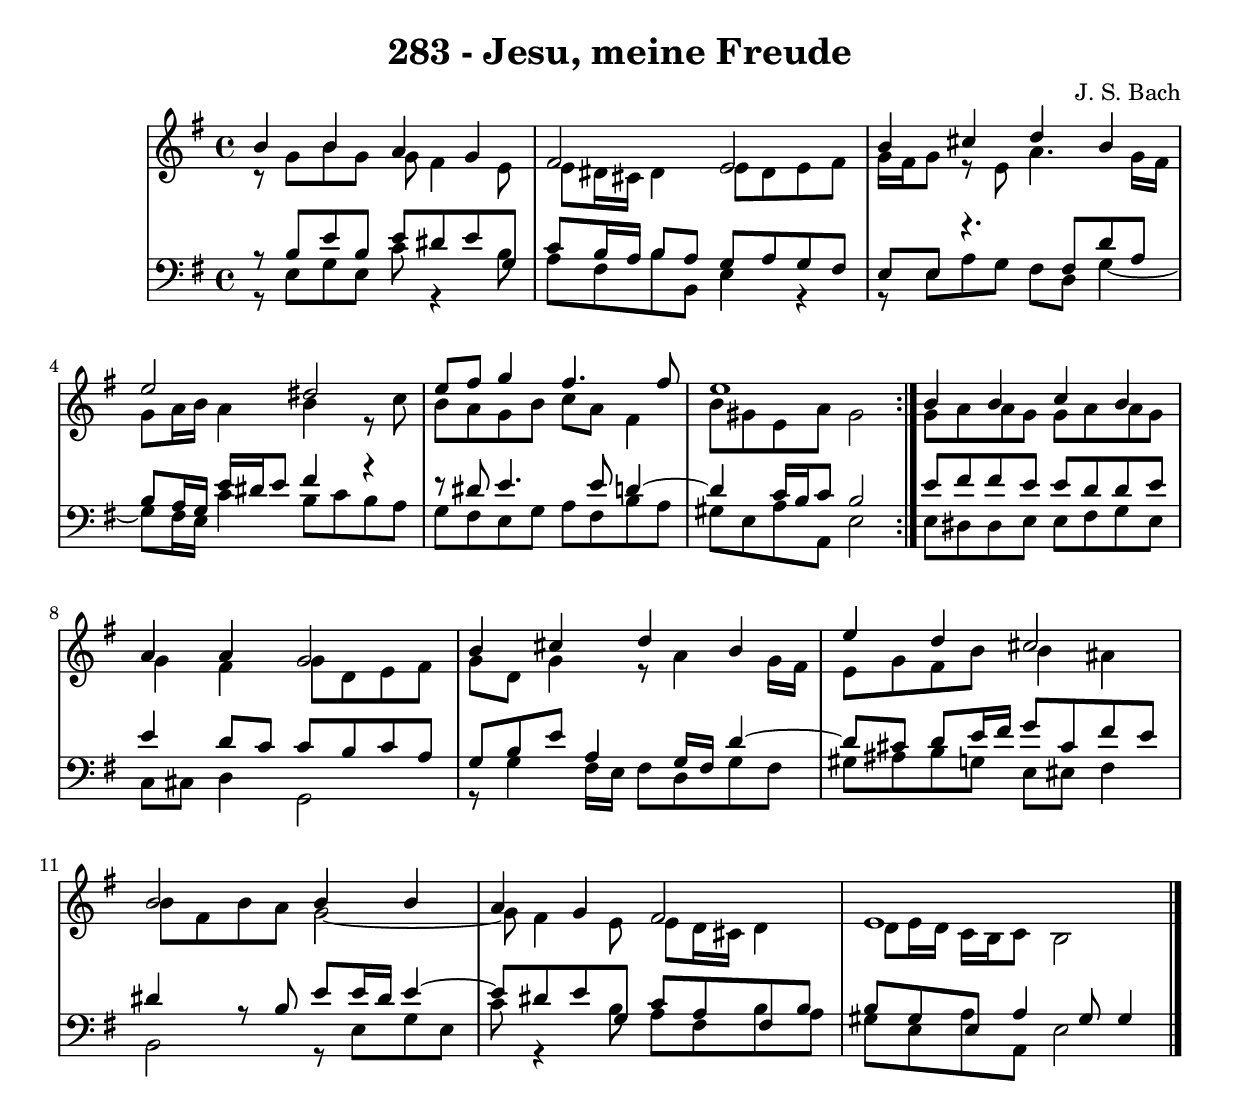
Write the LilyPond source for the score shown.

\version "2.10.33"

\header {
  title = "283 - Jesu, meine Freude"
  composer = "J. S. Bach"
}


global = {
  \time 4/4
  \key e \minor
}


soprano = \relative c'' {
  \repeat volta 2 {
    b4 b4 a4 g4 
    fis2 e2 
    b'4 cis4 d4 b4 
    e2 dis2 
    e8 fis8 g4 fis4. fis8     %5
    e1 }
  b4 b4 c4 b4 
  a4 a4 g2 
  b4 cis4 d4 b4 
  e4 d4 cis2   %10
  b2 b4 b4 
  a4 g4 fis2 
  e1 
  
}

alto = \relative c {
  \repeat volta 2 {
    r8 g''8 b8 g8 g8 fis4 e8 
    e8 dis16 cis16 dis4 e8 dis8 e8 fis8 
    g16 fis16 g8 r8 e8 a4. g16 fis16 
    g8 a16 b16 a4 b4 r8 c8 
    b8 a8 g8 b8 c8 a8 fis4     %5
    b8 gis8 e8 a8 gis2 }
  g8 a8 a8 g8 g8 a8 a8 g8 
  g4 fis4 g8 d8 e8 fis8 
  g8 d8 g4 r8 a4 g16 fis16 
  e8 g8 fis8 b8 b4 ais4   %10
  b8 fis8 b8 a8 g2~ 
  g8 fis4 e8 e8 d16 cis16 d4 
  d8 e16 d16 c16 b16 c8 b2 
  
}

tenor = \relative c {
  \repeat volta 2 {
    r8 b'8 e8 b8 e8 dis8 e8 g,8 
    c8 b16 a16 b8 a8 g8 a8 g8 fis8 
    e8 e8 r4. fis8 d'8 a8 
    b8 a16 g16 e'16 dis16 e8 fis4 r4~ 
    r8 dis8 e4. e8 d4~     %5
    d4 c16 b16 c8 b2 }
  e8 fis8 fis8 e8 e8 d8 d8 e8 
  e4 d8 c8 c8 b8 c8 a8 
  g8 b8 e8 a,4 g16 fis16 d'4~ 
  d8 cis8 d8 e16 fis16 g8 cis,8 fis8 e8   %10
  dis4 r8 b8 e8 e16 dis16 e4~ 
  e8 dis8 e8 g,8 c8 a8 fis8 b8 
  b8 gis8 e8 a4 gis8 gis4 
  
}

baixo = \relative c {
  \repeat volta 2 {
    r8 e8 g8 e8 c'8 r4 b8 
    a8 fis8 b8 b,8 e4 r4~ 
    r8 e8 a8 g8 fis8 d8 g4~ 
    g8 fis16 e16 c'4 b8 c8 b8 a8 
    g8 fis8 e8 g8 a8 fis8 b8 a8     %5
    gis8 e8 a8 a,8 e'2 }
  e8 dis8 dis8 e8 e8 fis8 g8 e8 
  c8 cis8 d4 g,2 
  r8 g'4 fis16 e16 fis8 d8 g8 fis8 
  gis8 ais8 b8 g8 e8 eis8 fis4   %10
  b,2 r8 e8 g8 e8 
  c'8 r4 b8 a8 fis8 b8 a8 
  gis8 e8 a8 a,8 e'2 
  
}

\score {
  <<
    \new StaffGroup <<
      \override StaffGroup.SystemStartBracket #'style = #'line 
      \new Staff {
        <<
          \global
          \new Voice = "soprano" { \voiceOne \soprano }
          \new Voice = "alto" { \voiceTwo \alto }
        >>
      }
      \new Staff {
        <<
          \global
          \clef "bass"
          \new Voice = "tenor" {\voiceOne \tenor }
          \new Voice = "baixo" { \voiceTwo \baixo \bar "|."}
        >>
      }
    >>
  >>
  \layout {}
  \midi {}
}